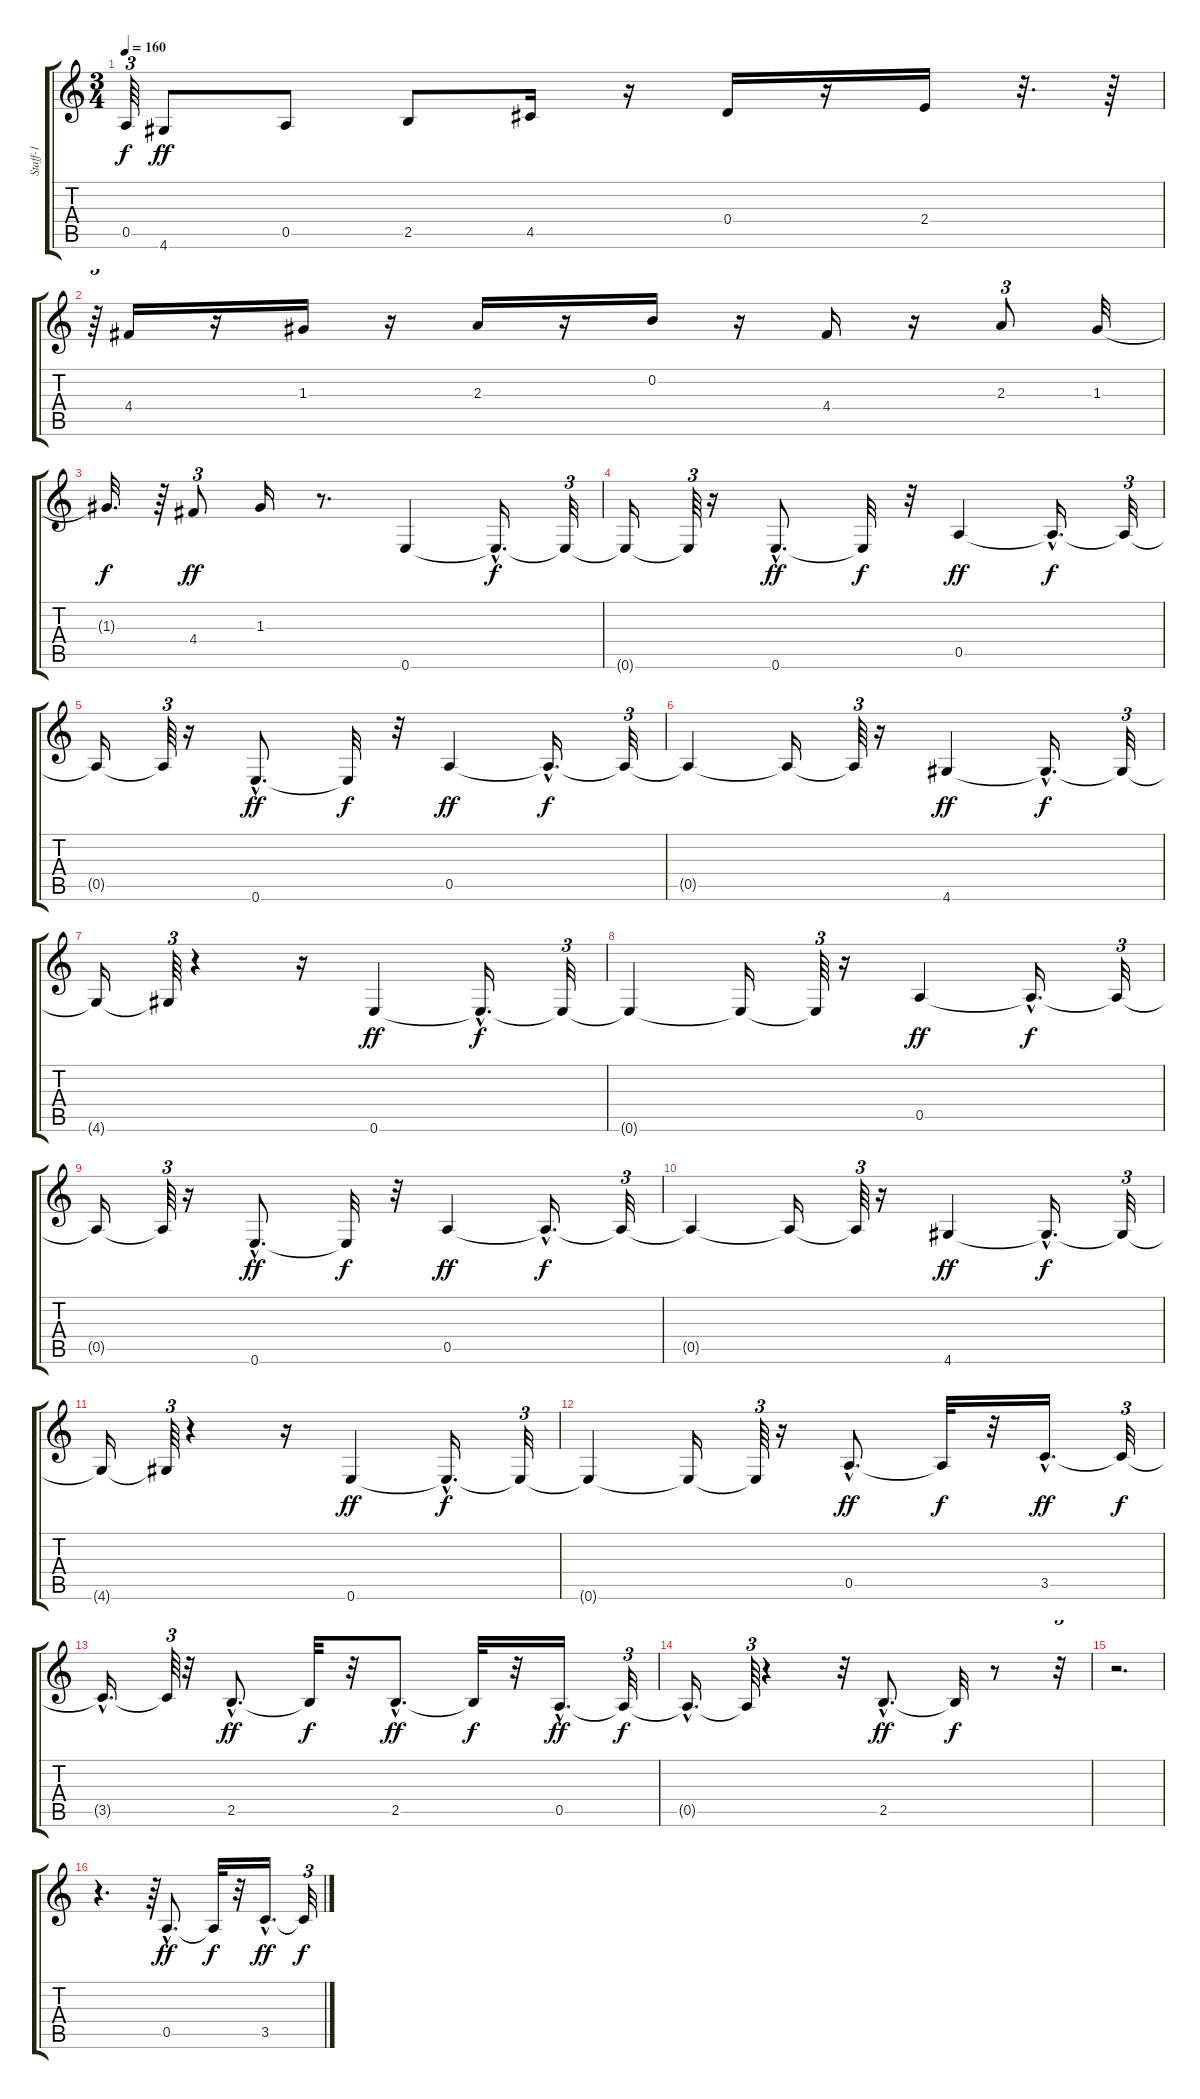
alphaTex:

\track ("Staff-1" "Staff-1") {instrument acousticguitarnylon}
\staff {score tabs}
\tuning (E4 B3 G3 D3 A2 E2) {hide}
\ts (3 4)
\tempo 160
\clef g2
\ks c
0.5{t}.64{tu (3 2) dy f} 4.6.8{dy ff} 0.5.8 2.5.8 4.5.16 r.16 0.4.16 r.16 2.4.16 r.32{d} r.64 |
r.64{tu (3 2)} 4.4.16 r.16 1.3.16 r.16 2.3.16 r.16 0.2.16 r.16 4.4.16 r.16 2.3.8{tu (3 2)} 1.3.32 |
1.3{t}.32{d dy f} r.64 4.4.8{tu (3 2) dy ff} 1.3.16 r.8{d} 0.6.4 0.6{hac t}.16{d dy f} 0.6{t}.32{tu (3 2)} |
0.6{t}.16 0.6{t}.64{tu (3 2)} r.16 0.6{hac}.8{d dy ff} 0.6{t}.32{dy f} r.32 0.5.4{dy ff} 0.5{hac t}.16{d dy f} 0.5{t}.32{tu (3 2)} |
0.5{t}.16 0.5{t}.64{tu (3 2)} r.16 0.6{hac}.8{d dy ff} 0.6{t}.32{dy f} r.32 0.5.4{dy ff} 0.5{hac t}.16{d dy f} 0.5{t}.32{tu (3 2)} |
0.5{t}.4 0.5{t}.16 0.5{t}.64{tu (3 2)} r.16 4.6.4{dy ff} 4.6{hac t}.16{d dy f} 4.6{t}.32{tu (3 2)} |
4.6{t}.16 4.6{t}.64{tu (3 2)} r.4 r.16 0.6.4{dy ff} 0.6{hac t}.16{d dy f} 0.6{t}.32{tu (3 2)} |
0.6{t}.4 0.6{t}.16 0.6{t}.64{tu (3 2)} r.16 0.5.4{dy ff} 0.5{hac t}.16{d dy f} 0.5{t}.32{tu (3 2)} |
0.5{t}.16 0.5{t}.64{tu (3 2)} r.16 0.6{hac}.8{d dy ff} 0.6{t}.32{dy f} r.32 0.5.4{dy ff} 0.5{hac t}.16{d dy f} 0.5{t}.32{tu (3 2)} |
0.5{t}.4 0.5{t}.16 0.5{t}.64{tu (3 2)} r.16 4.6.4{dy ff} 4.6{hac t}.16{d dy f} 4.6{t}.32{tu (3 2)} |
4.6{t}.16 4.6{t}.64{tu (3 2)} r.4 r.16 0.6.4{dy ff} 0.6{hac t}.16{d dy f} 0.6{t}.32{tu (3 2)} |
0.6{t}.4 0.6{t}.16 0.6{t}.64{tu (3 2)} r.16 0.5{hac}.8{d dy ff} 0.5{t}.32{dy f} r.32 3.5{hac}.16{d dy ff} 3.5{t}.32{tu (3 2) dy f} |
3.5{hac t}.16{d} 3.5{t}.64{tu (3 2)} r.32 2.5{hac}.8{d dy ff} 2.5{t}.32{dy f} r.32 2.5{hac}.8{d dy ff} 2.5{t}.32{dy f} r.32 0.5{hac}.16{d dy ff} 0.5{t}.32{tu (3 2) dy f} |
0.5{hac t}.16{d} 0.5{t}.64{tu (3 2)} r.4 r.32 2.5{hac}.8{d dy ff} 2.5{t}.32{dy f} r.8 r.32{tu (3 2)} |
r.2{d} |
r.4{d} r.64{tu (3 2)} 0.5{hac}.8{d dy ff} 0.5{t}.32{dy f} r.32 3.5{hac}.16{d dy ff} 3.5{t}.32{tu (3 2) dy f}
